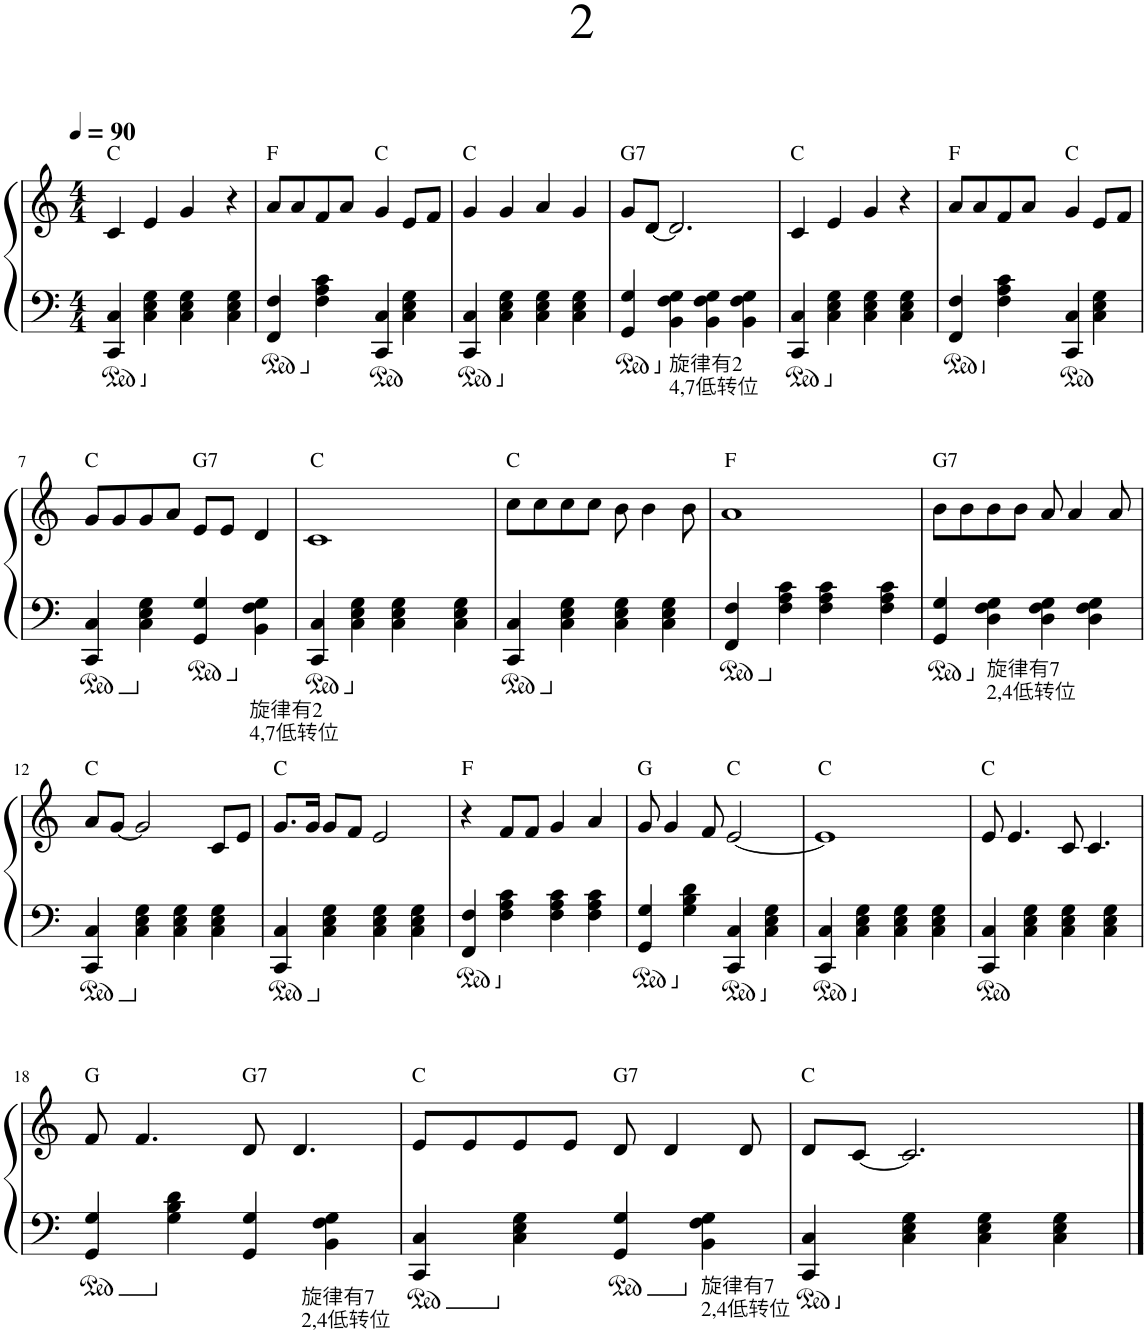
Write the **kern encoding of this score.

**kern	**kern
*part1	*part1
*staff2	*staff1
*I"Piano	*
*I'Pno.	*
*clefF4	*clefG2
*k[]	*k[]
*M4/4	*M4/4
*MM90	*MM90
=1	=1
!	!LO:TX:a:t=C
4CC/ 4C/	4c/
4C\ 4E\ 4G\	4e/
4C\ 4E\ 4G\	4g/
4C\ 4E\ 4G\	4r
=2	=2
!	!LO:TX:a:t=F
4FF/ 4F/	8a/L
.	8a/
4F\ 4A\ 4c\	8f/
.	8a/J
!	!LO:TX:a:t=C
4CC/ 4C/	4g/
4C\ 4E\ 4G\	8e/L
.	8f/J
=3	=3
!	!LO:TX:a:t=C
4CC/ 4C/	4g/
4C\ 4E\ 4G\	4g/
4C\ 4E\ 4G\	4a/
4C\ 4E\ 4G\	4g/
=4	=4
!	!LO:TX:a:t=G7
4GG/ 4G/	8g/L
.	[8d/J
!LO:TX:b:t=旋律有2	!
!LO:TX:b:t=4,7低转位	!
4BB\ 4F\ 4G\	2.d/]
4BB\ 4F\ 4G\	.
4BB\ 4F\ 4G\	.
=5	=5
!	!LO:TX:a:t=C
4CC/ 4C/	4c/
4C\ 4E\ 4G\	4e/
4C\ 4E\ 4G\	4g/
4C\ 4E\ 4G\	4r
=6	=6
!	!LO:TX:a:t=F
4FF/ 4F/	8a/L
.	8a/
4F\ 4A\ 4c\	8f/
.	8a/J
!	!LO:TX:a:t=C
4CC/ 4C/	4g/
4C\ 4E\ 4G\	8e/L
.	8f/J
!!LO:LB:g=z
=7	=7
!	!LO:TX:a:t=C
4CC/ 4C/	8g/L
.	8g/
4C\ 4E\ 4G\	8g/
.	8a/J
!	!LO:TX:a:t=G7
4GG/ 4G/	8e/L
.	8e/J
!LO:TX:b:t=旋律有2	!
!LO:TX:b:t=4,7低转位	!
4BB\ 4F\ 4G\	4d/
=8	=8
!	!LO:TX:a:t=C
4CC/ 4C/	1c
4C\ 4E\ 4G\	.
4C\ 4E\ 4G\	.
4C\ 4E\ 4G\	.
=9	=9
!	!LO:TX:a:t=C
4CC/ 4C/	8cc\L
.	8cc\
4C\ 4E\ 4G\	8cc\
.	8cc\J
4C\ 4E\ 4G\	8b\
.	4b\
4C\ 4E\ 4G\	.
.	8b\
=10	=10
!	!LO:TX:a:t=F
4FF/ 4F/	1a
4F\ 4A\ 4c\	.
4F\ 4A\ 4c\	.
4F\ 4A\ 4c\	.
=11	=11
!	!LO:TX:a:t=G7
4GG/ 4G/	8b\L
.	8b\
!LO:TX:b:t=旋律有7	!
!LO:TX:b:t=2,4低转位	!
4D\ 4F\ 4G\	8b\
.	8b\J
4D\ 4F\ 4G\	8a/
.	4a/
4D\ 4F\ 4G\	.
.	8a/
!!LO:LB:g=z
=12	=12
!	!LO:TX:a:t=C
4CC/ 4C/	8a/L
.	[8g/J
4C\ 4E\ 4G\	2g/]
4C\ 4E\ 4G\	.
4C\ 4E\ 4G\	8c/L
.	8e/J
=13	=13
!	!LO:TX:a:t=C
4CC/ 4C/	8.g/L
.	16g/Jk
4C\ 4E\ 4G\	8g/L
.	8f/J
4C\ 4E\ 4G\	2e/
4C\ 4E\ 4G\	.
=14	=14
!	!LO:TX:a:t=F
4FF/ 4F/	4r
4F\ 4A\ 4c\	8f/L
.	8f/J
4F\ 4A\ 4c\	4g/
4F\ 4A\ 4c\	4a/
=15	=15
!	!LO:TX:a:t=G
4GG/ 4G/	8g/
.	4g/
4G\ 4B\ 4d\	.
.	8f/
!	!LO:TX:a:t=C
4CC/ 4C/	[2e/
4C\ 4E\ 4G\	.
=16	=16
!	!LO:TX:a:t=C
4CC/ 4C/	1e]
4C\ 4E\ 4G\	.
4C\ 4E\ 4G\	.
4C\ 4E\ 4G\	.
=17	=17
!	!LO:TX:a:t=C
4CC/ 4C/	8e/
.	4.e/
4C\ 4E\ 4G\	.
4C\ 4E\ 4G\	8c/
.	4.c/
4C\ 4E\ 4G\	.
!!LO:LB:g=z
=18	=18
!	!LO:TX:a:t=G
4GG/ 4G/	8f/
.	4.f/
4G\ 4B\ 4d\	.
!	!LO:TX:a:t=G7
4GG/ 4G/	8d/
.	4.d/
!LO:TX:b:t=旋律有7	!
!LO:TX:b:t=2,4低转位	!
4BB\ 4F\ 4G\	.
=19	=19
!	!LO:TX:a:t=C
4CC/ 4C/	8e/L
.	8e/
4C\ 4E\ 4G\	8e/
.	8e/J
!	!LO:TX:a:t=G7
4GG/ 4G/	8d/
.	4d/
!LO:TX:b:t=旋律有7	!
!LO:TX:b:t=2,4低转位	!
4BB\ 4F\ 4G\	.
.	8d/
=20	=20
!	!LO:TX:a:t=C
4CC/ 4C/	8d/L
.	[8c/J
4C\ 4E\ 4G\	2.c/]
4C\ 4E\ 4G\	.
4C\ 4E\ 4G\	.
==	==
*-	*-
